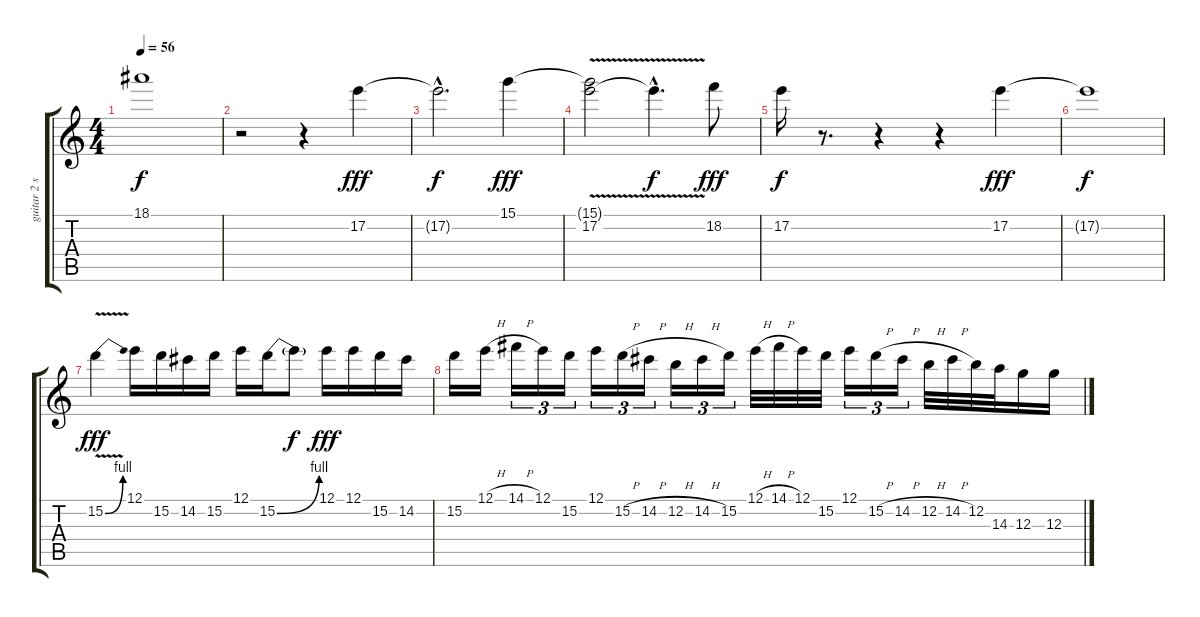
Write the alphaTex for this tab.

\track ("guitar 2 solo" "guitar 2 s") {instrument distortionguitar}
\staff {score tabs}
\tuning (E4 B3 G3 D3 A2 E2) {hide}
\ts (4 4)
\tempo 56
\clef g2
\ks c
18.1{t}.1{dy f} |
r.2 r.4 17.2.4{dy fff} |
17.2{hac t}.2{d dy f} 15.1.4{dy fff} |
(15.1{v t} 17.2{v}).2 17.2{hac t}.4{d dy f} 18.2.8{dy fff} |
17.2.16{dy f} r.8{d} r.4 r.4 17.2.4{dy fff} |
17.2{t}.1{dy f} |
15.2{be (bend 0 0 60 4) v}.4{dy fff} 12.1.16 15.2.16 14.2.16 15.2.16 12.1.16 15.2{be (bend 0 0 60 4)}.16 15.2{t}.8{dy f} 12.1.16{dy fff} 12.1.16 15.2.16 14.2.16 |
15.2.16 12.1{h}.16 14.1{h}.16{tu (3 2)} 12.1.16{tu (3 2)} 15.2.16{tu (3 2)} 12.1.16{tu (3 2)} 15.2{h}.16{tu (3 2)} 14.2{h}.16{tu (3 2)} 12.2{h}.16{tu (3 2)} 14.2{h}.16{tu (3 2)} 15.2.16{tu (3 2)} 12.1{h}.32 14.1{h}.32 12.1.32 15.2.32 12.1.16{tu (3 2)} 15.2{h}.16{tu (3 2)} 14.2{h}.16{tu (3 2)} 12.2{h}.32 14.2{h}.32 12.2.32 14.3.32 12.3.16 12.3.16
